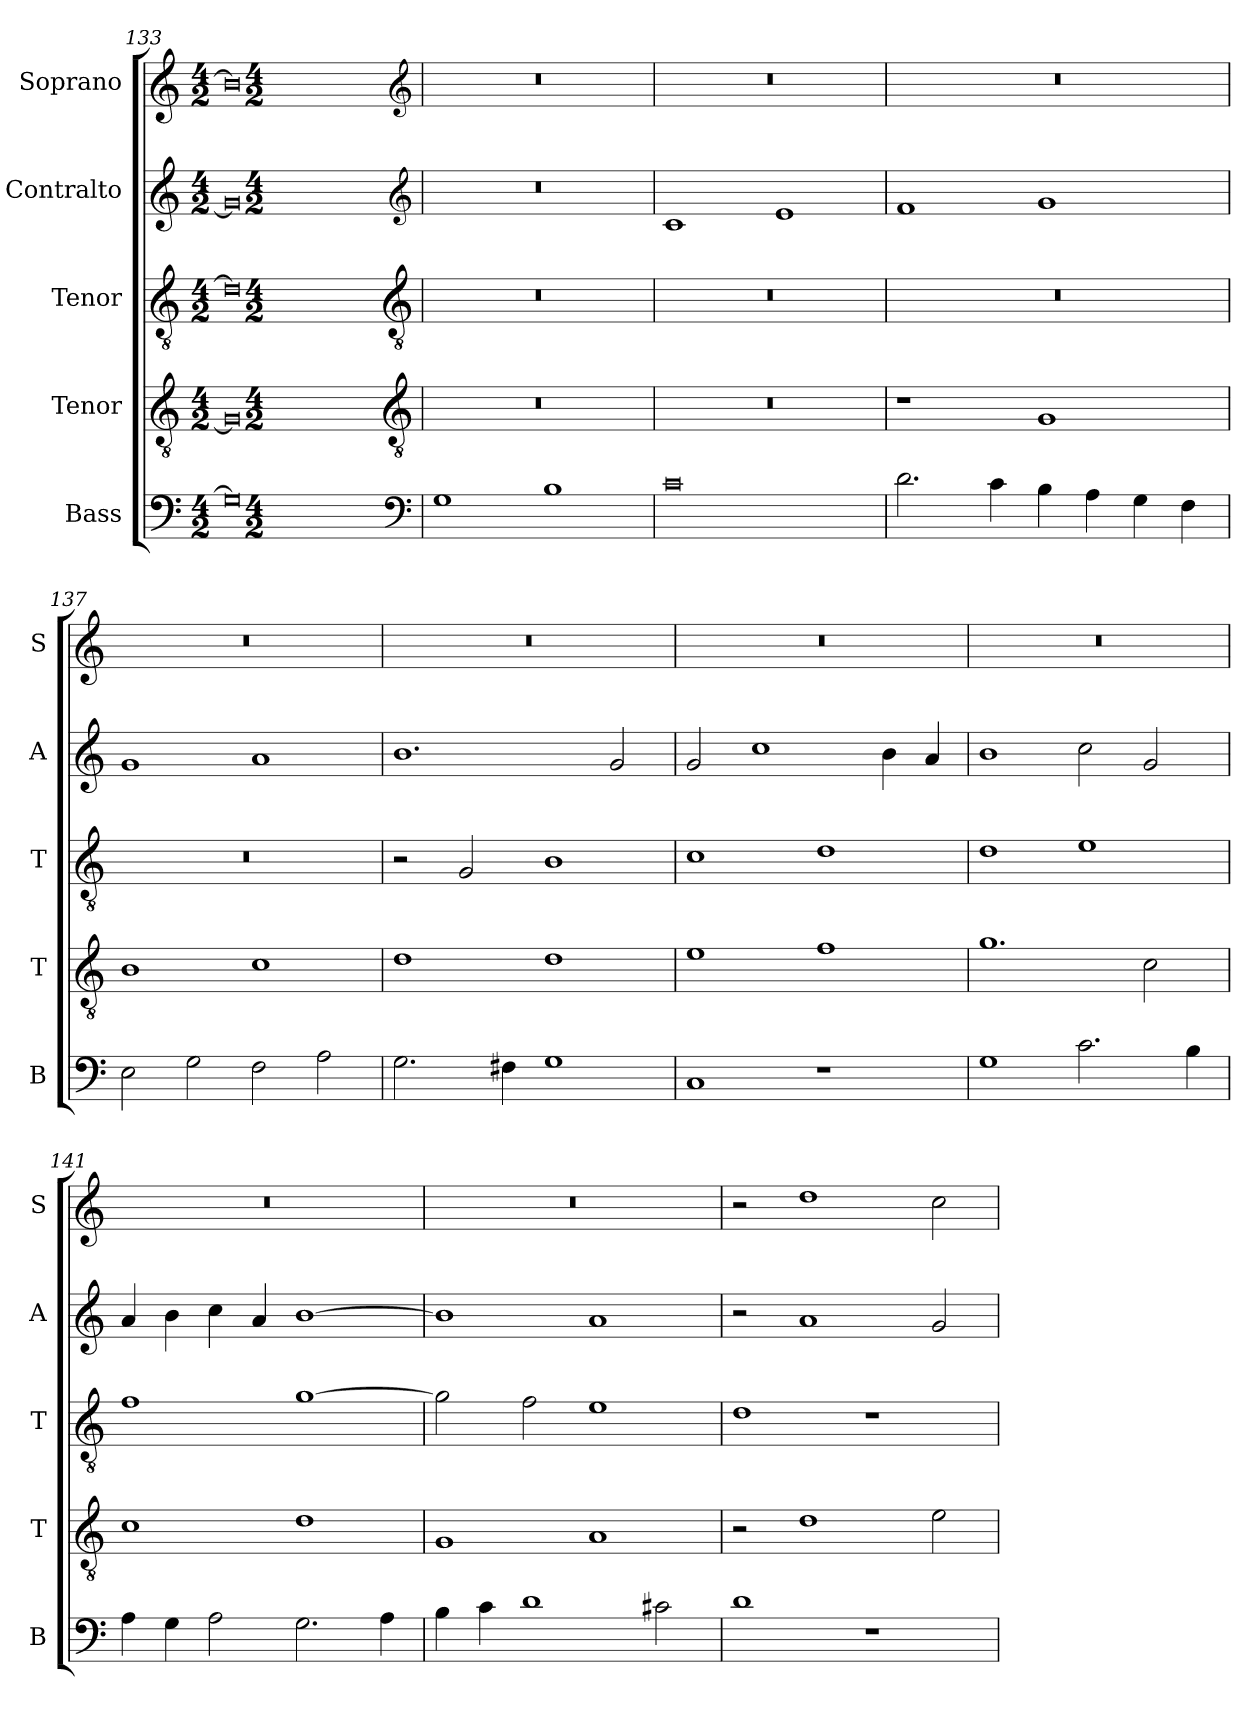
**kern	**kern	**kern	**kern	**kern
*part5	*part4	*part3	*part2	*part1
*staff5	*staff4	*staff3	*staff2	*staff1
*I"Bass	*I"Tenor	*I"Tenor	*I"Contralto	*I"Soprano
*I'B	*I'T	*I'T	*I'A	*I'S
*clefF4	*clefGv2	*clefGv2	*clefG2	*clefG2
*k[]	*k[]	*k[]	*k[]	*k[]
*G:mix	*G:mix	*G:mix	*G:mix	*G:mix
*M4/2	*M4/2	*M4/2	*M4/2	*M4/2
=133	=133	=133	=133	=133
0G]	0G]	0d]	0g]	0b]
*clefF4	*clefGv2	*clefGv2	*clefG2	*clefG2
*k[]	*k[]	*k[]	*k[]	*k[]
*G:mix	*G:mix	*G:mix	*G:mix	*G:mix
*M4/2	*M4/2	*M4/2	*M4/2	*M4/2
=134	=134	=134	=134	=134
1G	0r	0r	0r	0r
1B	.	.	.	.
=135	=135	=135	=135	=135
0c	0r	0r	1c	0r
.	.	.	1e	.
=136	=136	=136	=136	=136
2.d	1r	0r	1f	0r
4c	.	.	.	.
4B	1G	.	1g	.
4A	.	.	.	.
4G	.	.	.	.
4F	.	.	.	.
=137	=137	=137	=137	=137
2E	1B	0r	1g	0r
2G	.	.	.	.
2F	1c	.	1a	.
2A	.	.	.	.
=138	=138	=138	=138	=138
2.G	1d	2r	1.b	0r
.	.	2G	.	.
4F#X	.	.	.	.
1G	1d	1B	.	.
.	.	.	2g	.
=139	=139	=139	=139	=139
1C	1e	1c	2g	0r
.	.	.	1cc	.
1r	1f	1d	.	.
.	.	.	4b	.
.	.	.	4a	.
=140	=140	=140	=140	=140
1G	1.g	1d	1b	0r
2.c	.	1e	2cc	.
.	2c	.	2g	.
4B	.	.	.	.
=141	=141	=141	=141	=141
4A	1c	1f	4a	0r
4G	.	.	4b	.
2A	.	.	4cc	.
.	.	.	4a	.
2.G	1d	[1g	[1b	.
4A	.	.	.	.
=142	=142	=142	=142	=142
4B	1G	2g]	1b]	0r
4c	.	.	.	.
1d	.	2f	.	.
.	1A	1e	1a	.
2c#X	.	.	.	.
=143	=143	=143	=143	=143
1d	2r	1d	2r	2r
.	1d	.	1a	1dd
1r	.	1r	.	.
.	2e	.	2g	2cc
=	=	=	=	=
*-	*-	*-	*-	*-
